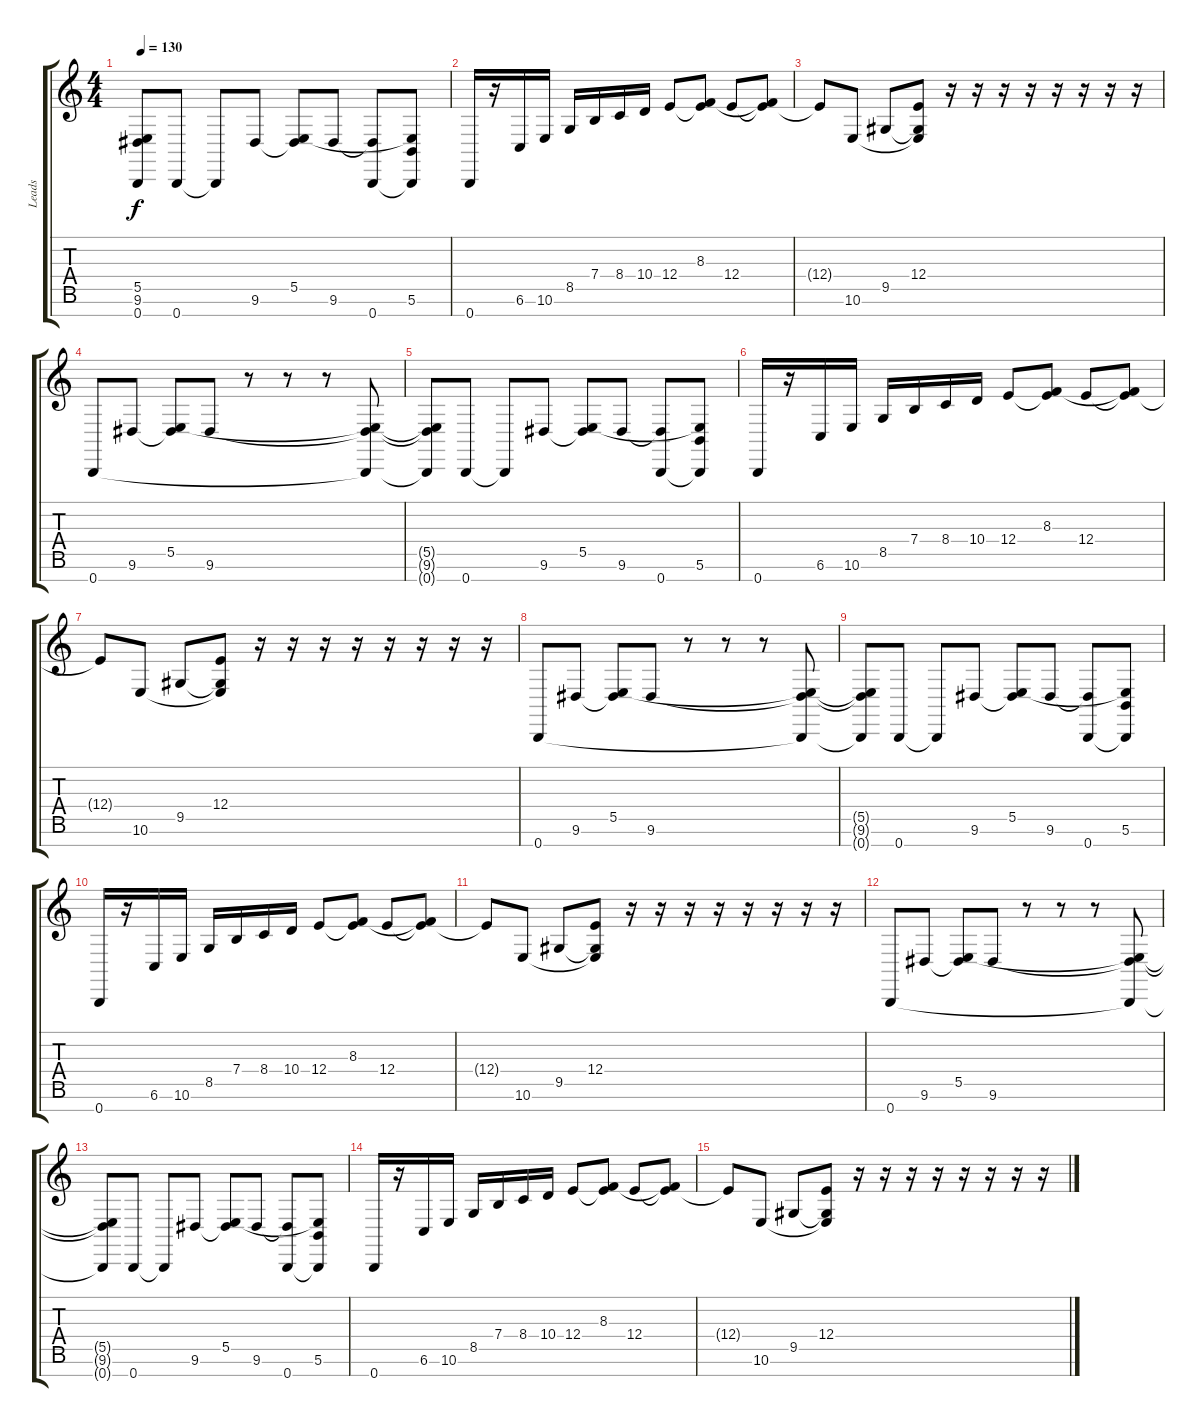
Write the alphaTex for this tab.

\track ("Leads" "Leads") {instrument dulcimer}
\staff {score tabs}
\tuning (Gb4 Db4 A3 E3 B2 Gb2 B1) {hide}
\ts (4 4)
\tempo 130
\clef g2
\ks c
(5.5{t} 9.6{t} 0.7{t}).8{dy f} 0.7.8 0.7{t}.8 9.6.8 (5.5 9.6{t}).8 9.6.8 (9.6{t} 0.7).8 (5.5{t} 5.6 0.7{t}).8 |
0.7.16 r.16 6.6.16 10.6.16 8.5.16 7.4.16 8.4.16 10.4.16 12.4.8 (8.3 12.4{t}).8 12.4.8 (8.3{t} 12.4{t}).8 |
12.4{t}.8 10.6.8 9.5.8 (12.4 9.5{t} 10.6{t}).8 r.16 r.16 r.16 r.16 r.16 r.16 r.16 r.16 |
0.7.8{instrument distortionguitar} 9.6.8 (5.5 9.6{t}).8 9.6.8 r.8 r.8 r.8 (5.5{t} 9.6{t} 0.7{t}).8 |
(5.5{t} 9.6{t} 0.7{t}).8 0.7.8 0.7{t}.8 9.6.8 (5.5 9.6{t}).8 9.6.8 (9.6{t} 0.7).8 (5.5{t} 5.6 0.7{t}).8 |
0.7.16 r.16 6.6.16 10.6.16 8.5.16 7.4.16 8.4.16 10.4.16 12.4.8 (8.3 12.4{t}).8 12.4.8 (8.3{t} 12.4{t}).8 |
12.4{t}.8 10.6.8 9.5.8 (12.4 9.5{t} 10.6{t}).8 r.16 r.16 r.16 r.16 r.16 r.16 r.16 r.16 |
0.7.8{instrument distortionguitar} 9.6.8 (5.5 9.6{t}).8 9.6.8 r.8 r.8 r.8 (5.5{t} 9.6{t} 0.7{t}).8 |
(5.5{t} 9.6{t} 0.7{t}).8 0.7.8 0.7{t}.8 9.6.8 (5.5 9.6{t}).8 9.6.8 (9.6{t} 0.7).8 (5.5{t} 5.6 0.7{t}).8 |
0.7.16 r.16 6.6.16 10.6.16 8.5.16 7.4.16 8.4.16 10.4.16 12.4.8 (8.3 12.4{t}).8 12.4.8 (8.3{t} 12.4{t}).8 |
12.4{t}.8 10.6.8 9.5.8 (12.4 9.5{t} 10.6{t}).8 r.16 r.16 r.16 r.16 r.16 r.16 r.16 r.16 |
0.7.8{instrument distortionguitar} 9.6.8 (5.5 9.6{t}).8 9.6.8 r.8 r.8 r.8 (5.5{t} 9.6{t} 0.7{t}).8 |
(5.5{t} 9.6{t} 0.7{t}).8 0.7.8 0.7{t}.8 9.6.8 (5.5 9.6{t}).8 9.6.8 (9.6{t} 0.7).8 (5.5{t} 5.6 0.7{t}).8 |
0.7.16 r.16 6.6.16 10.6.16 8.5.16 7.4.16 8.4.16 10.4.16 12.4.8 (8.3 12.4{t}).8 12.4.8 (8.3{t} 12.4{t}).8 |
12.4{t}.8 10.6.8 9.5.8 (12.4 9.5{t} 10.6{t}).8 r.16 r.16 r.16 r.16 r.16 r.16 r.16 r.16
